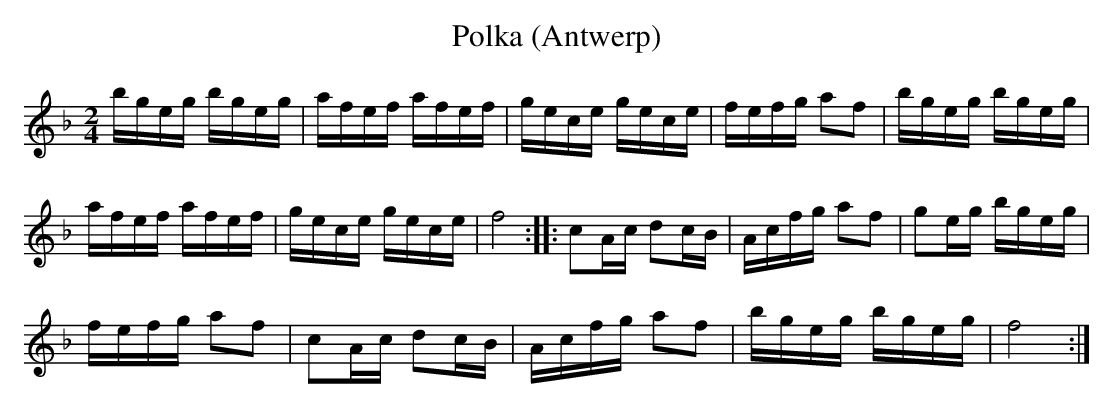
X:1
T:Polka (Antwerp)
L:1/16
M:2/4
K:D minor
bgeg bgeg | afef afef | gece gece | fefg a2f2 | bgeg bgeg |
afef afef | gece gece|f8 :: c2Ac d2cB | Acfg a2f2 | g2eg bgeg |
fefg a2f2 | c2Ac d2cB | Acfg a2f2 | bgeg bgeg | f8 :|
